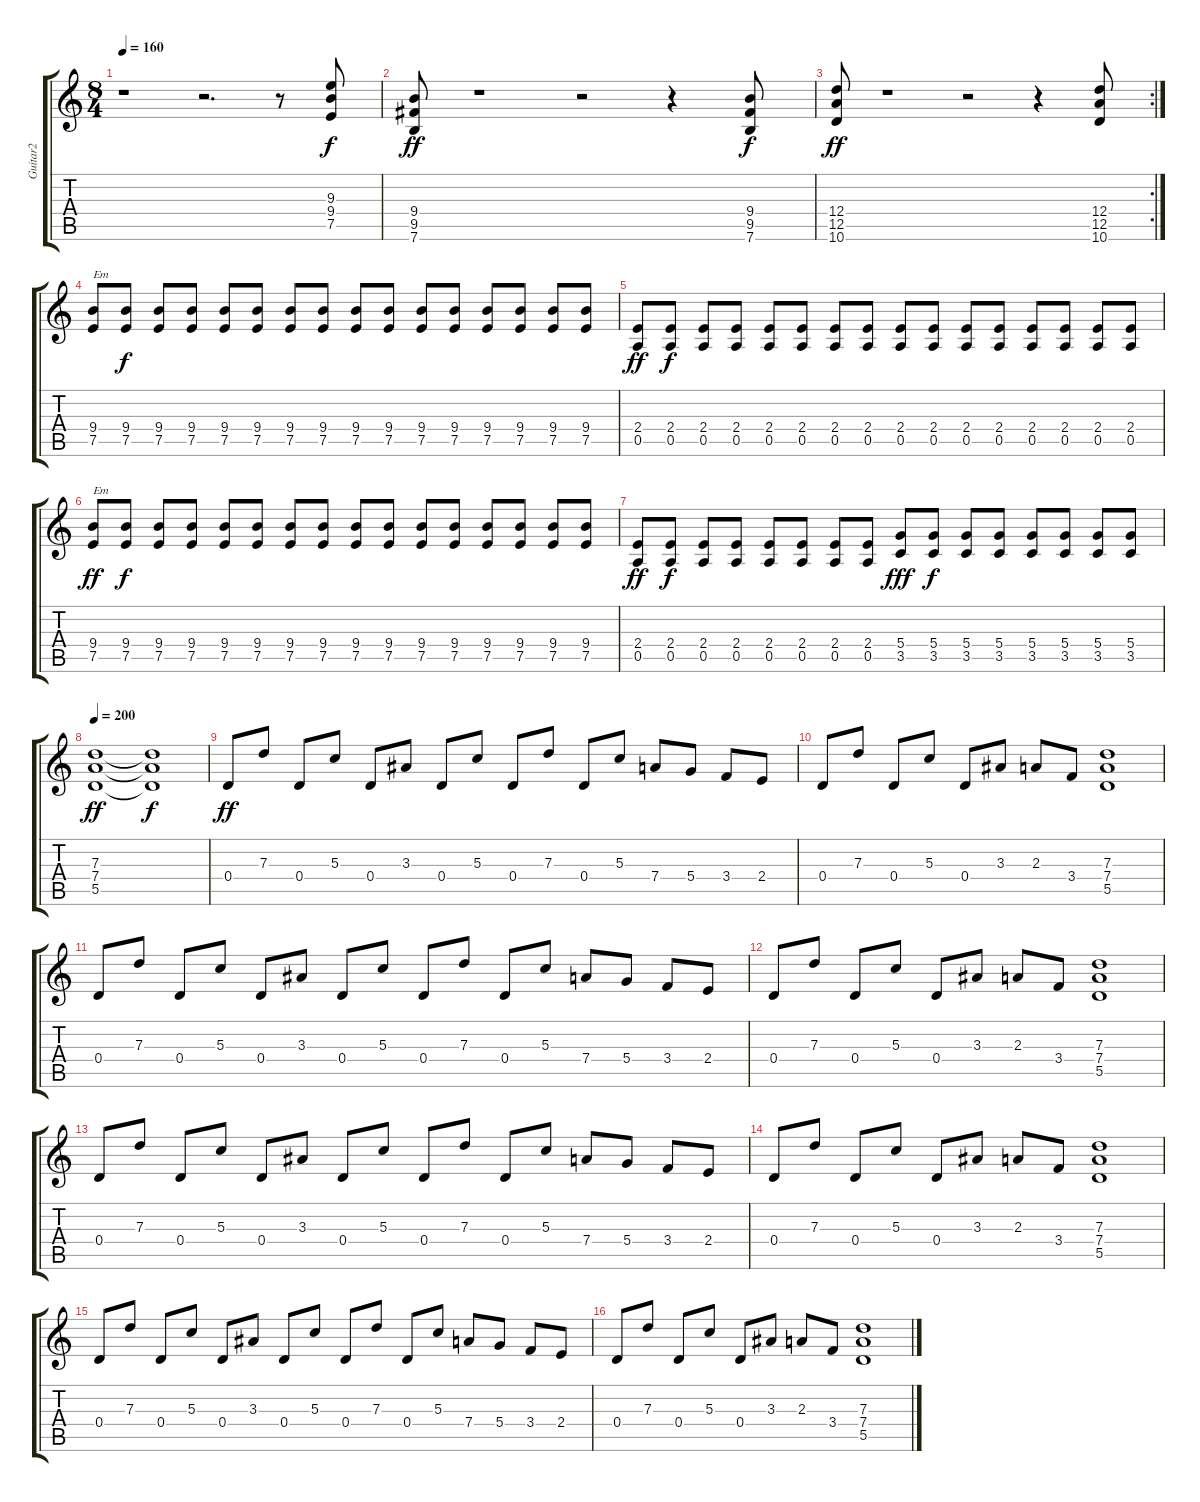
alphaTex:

\track ("Guitar2" "Guitar2") {instrument overdrivenguitar}
\staff {score tabs}
\tuning (E4 B3 G3 D3 A2 E2) {hide}
\ts (8 4)
\tempo 160
\clef g2
\ks c
r.1{dy ff} r.2{d} r.8 (9.3 9.4 7.5).8{dy f} |
(9.4 9.5 7.6).8{dy ff} r.1 r.2 r.4 (9.4 9.5 7.6).8{dy f} |
\rc 2
(12.4 12.5 10.6).8{dy ff} r.1 r.2 r.4 (12.4 12.5 10.6).8 |
(9.4 7.5).8{txt "Em"} (9.4 7.5).8{dy f} (9.4 7.5).8 (9.4 7.5).8 (9.4 7.5).8 (9.4 7.5).8 (9.4 7.5).8 (9.4 7.5).8 (9.4 7.5).8 (9.4 7.5).8 (9.4 7.5).8 (9.4 7.5).8 (9.4 7.5).8 (9.4 7.5).8 (9.4 7.5).8 (9.4 7.5).8 |
(2.4 0.5).8{dy ff} (2.4 0.5).8{dy f} (2.4 0.5).8 (2.4 0.5).8 (2.4 0.5).8 (2.4 0.5).8 (2.4 0.5).8 (2.4 0.5).8 (2.4 0.5).8 (2.4 0.5).8 (2.4 0.5).8 (2.4 0.5).8 (2.4 0.5).8 (2.4 0.5).8 (2.4 0.5).8 (2.4 0.5).8 |
(9.4 7.5).8{txt "Em" dy ff} (9.4 7.5).8{dy f} (9.4 7.5).8 (9.4 7.5).8 (9.4 7.5).8 (9.4 7.5).8 (9.4 7.5).8 (9.4 7.5).8 (9.4 7.5).8 (9.4 7.5).8 (9.4 7.5).8 (9.4 7.5).8 (9.4 7.5).8 (9.4 7.5).8 (9.4 7.5).8 (9.4 7.5).8 |
(2.4 0.5).8{dy ff} (2.4 0.5).8{dy f} (2.4 0.5).8 (2.4 0.5).8 (2.4 0.5).8 (2.4 0.5).8 (2.4 0.5).8 (2.4 0.5).8 (5.4 3.5).8{dy fff} (5.4 3.5).8{dy f} (5.4 3.5).8 (5.4 3.5).8 (5.4 3.5).8 (5.4 3.5).8 (5.4 3.5).8 (5.4 3.5).8 |
\tempo 200
(7.3 7.4 5.5).1{dy ff} (7.3{t} 7.4{t} 5.5{t}).1{dy f} |
0.4.8{dy ff} 7.3.8 0.4.8 5.3.8 0.4.8 3.3.8 0.4.8 5.3.8 0.4.8 7.3.8 0.4.8 5.3.8 7.4.8 5.4.8 3.4.8 2.4.8 |
0.4.8 7.3.8 0.4.8 5.3.8 0.4.8 3.3.8 2.3.8 3.4.8 (7.3 7.4 5.5).1 |
0.4.8 7.3.8 0.4.8 5.3.8 0.4.8 3.3.8 0.4.8 5.3.8 0.4.8 7.3.8 0.4.8 5.3.8 7.4.8 5.4.8 3.4.8 2.4.8 |
0.4.8 7.3.8 0.4.8 5.3.8 0.4.8 3.3.8 2.3.8 3.4.8 (7.3 7.4 5.5).1 |
0.4.8 7.3.8 0.4.8 5.3.8 0.4.8 3.3.8 0.4.8 5.3.8 0.4.8 7.3.8 0.4.8 5.3.8 7.4.8 5.4.8 3.4.8 2.4.8 |
0.4.8 7.3.8 0.4.8 5.3.8 0.4.8 3.3.8 2.3.8 3.4.8 (7.3 7.4 5.5).1 |
0.4.8 7.3.8 0.4.8 5.3.8 0.4.8 3.3.8 0.4.8 5.3.8 0.4.8 7.3.8 0.4.8 5.3.8 7.4.8 5.4.8 3.4.8 2.4.8 |
0.4.8 7.3.8 0.4.8 5.3.8 0.4.8 3.3.8 2.3.8 3.4.8 (7.3 7.4 5.5).1
